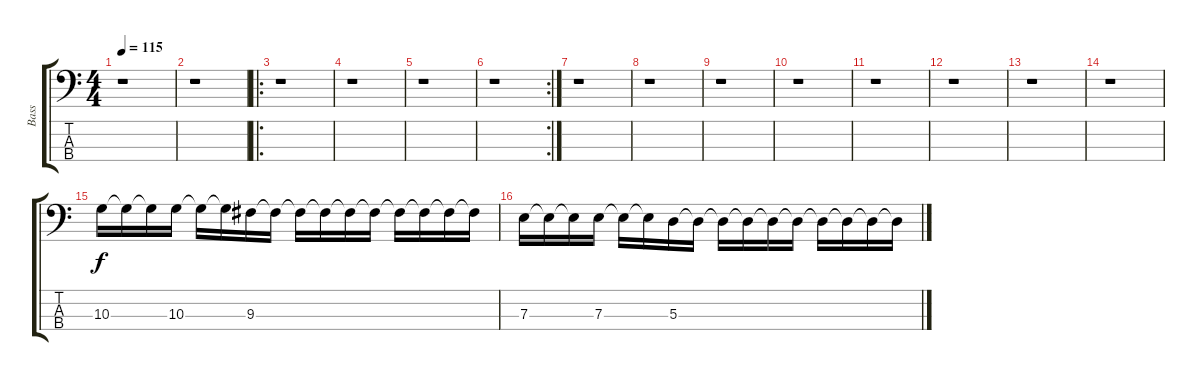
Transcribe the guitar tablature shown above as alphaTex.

\track ("Bass" "Bass") {instrument electricbasspick}
\staff {score tabs}
\tuning (G2 D2 A1 E1) {hide}
\ts (4 4)
\tempo 115
\clef f4
\ks c
r.1{dy f instrument electricbasspick} |
r.1 |
\ro
r.1 |
r.1 |
r.1 |
\rc 2
r.1 |
r.1 |
r.1 |
r.1 |
r.1 |
r.1 |
r.1 |
r.1 |
r.1 |
10.3.16 10.3{t}.16 10.3{t}.16 10.3.16 10.3{t}.16 10.3{t}.16 9.3.16 9.3{t}.16 9.3{t}.16 9.3{t}.16 9.3{t}.16 9.3{t}.16 9.3{t}.16 9.3{t}.16 9.3{t}.16 9.3{t}.16 |
7.3.16 7.3{t}.16 7.3{t}.16 7.3.16 7.3{t}.16 7.3{t}.16 5.3.16 5.3{t}.16 5.3{t}.16 5.3{t}.16 5.3{t}.16 5.3{t}.16 5.3{t}.16 5.3{t}.16 5.3{t}.16 5.3{t}.16
